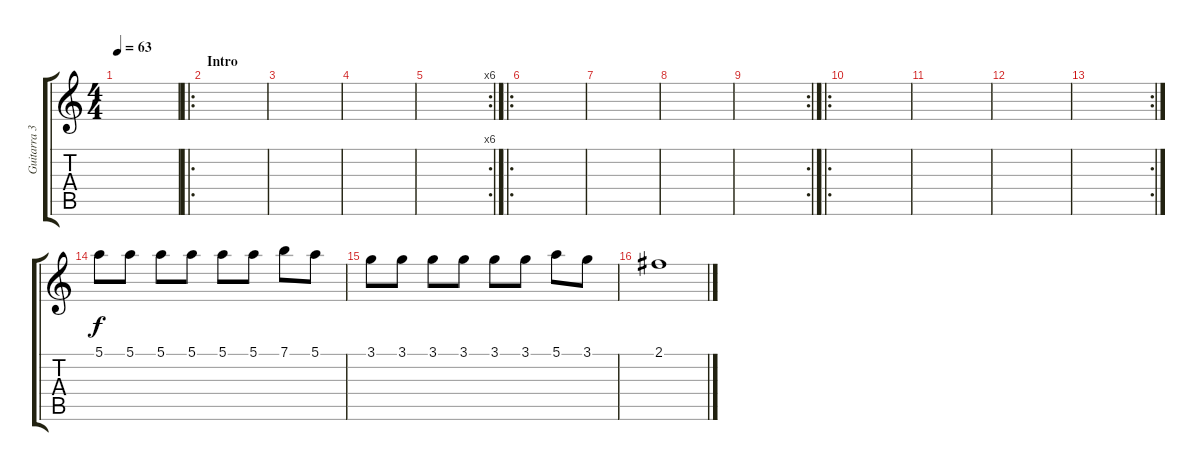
\track ("Guitarra 3" "Guitarra 3") {instrument distortionguitar}
\staff {score tabs}
\tuning (E4 B3 G3 D3 A2 E2) {hide}
\ts (4 4)
\tempo 63
\clef g2
\ks c
|
\ro
\section ("" "Intro")
|
|
|
\rc 6
|
\ro
|
|
|
\rc 2
|
\ro
|
|
|
\rc 2
|
5.1.8{balance 0} 5.1.8 5.1.8 5.1.8 5.1.8 5.1.8 7.1.8 5.1.8 |
3.1.8 3.1.8 3.1.8 3.1.8 3.1.8 3.1.8 5.1.8 3.1.8 |
2.1.1
